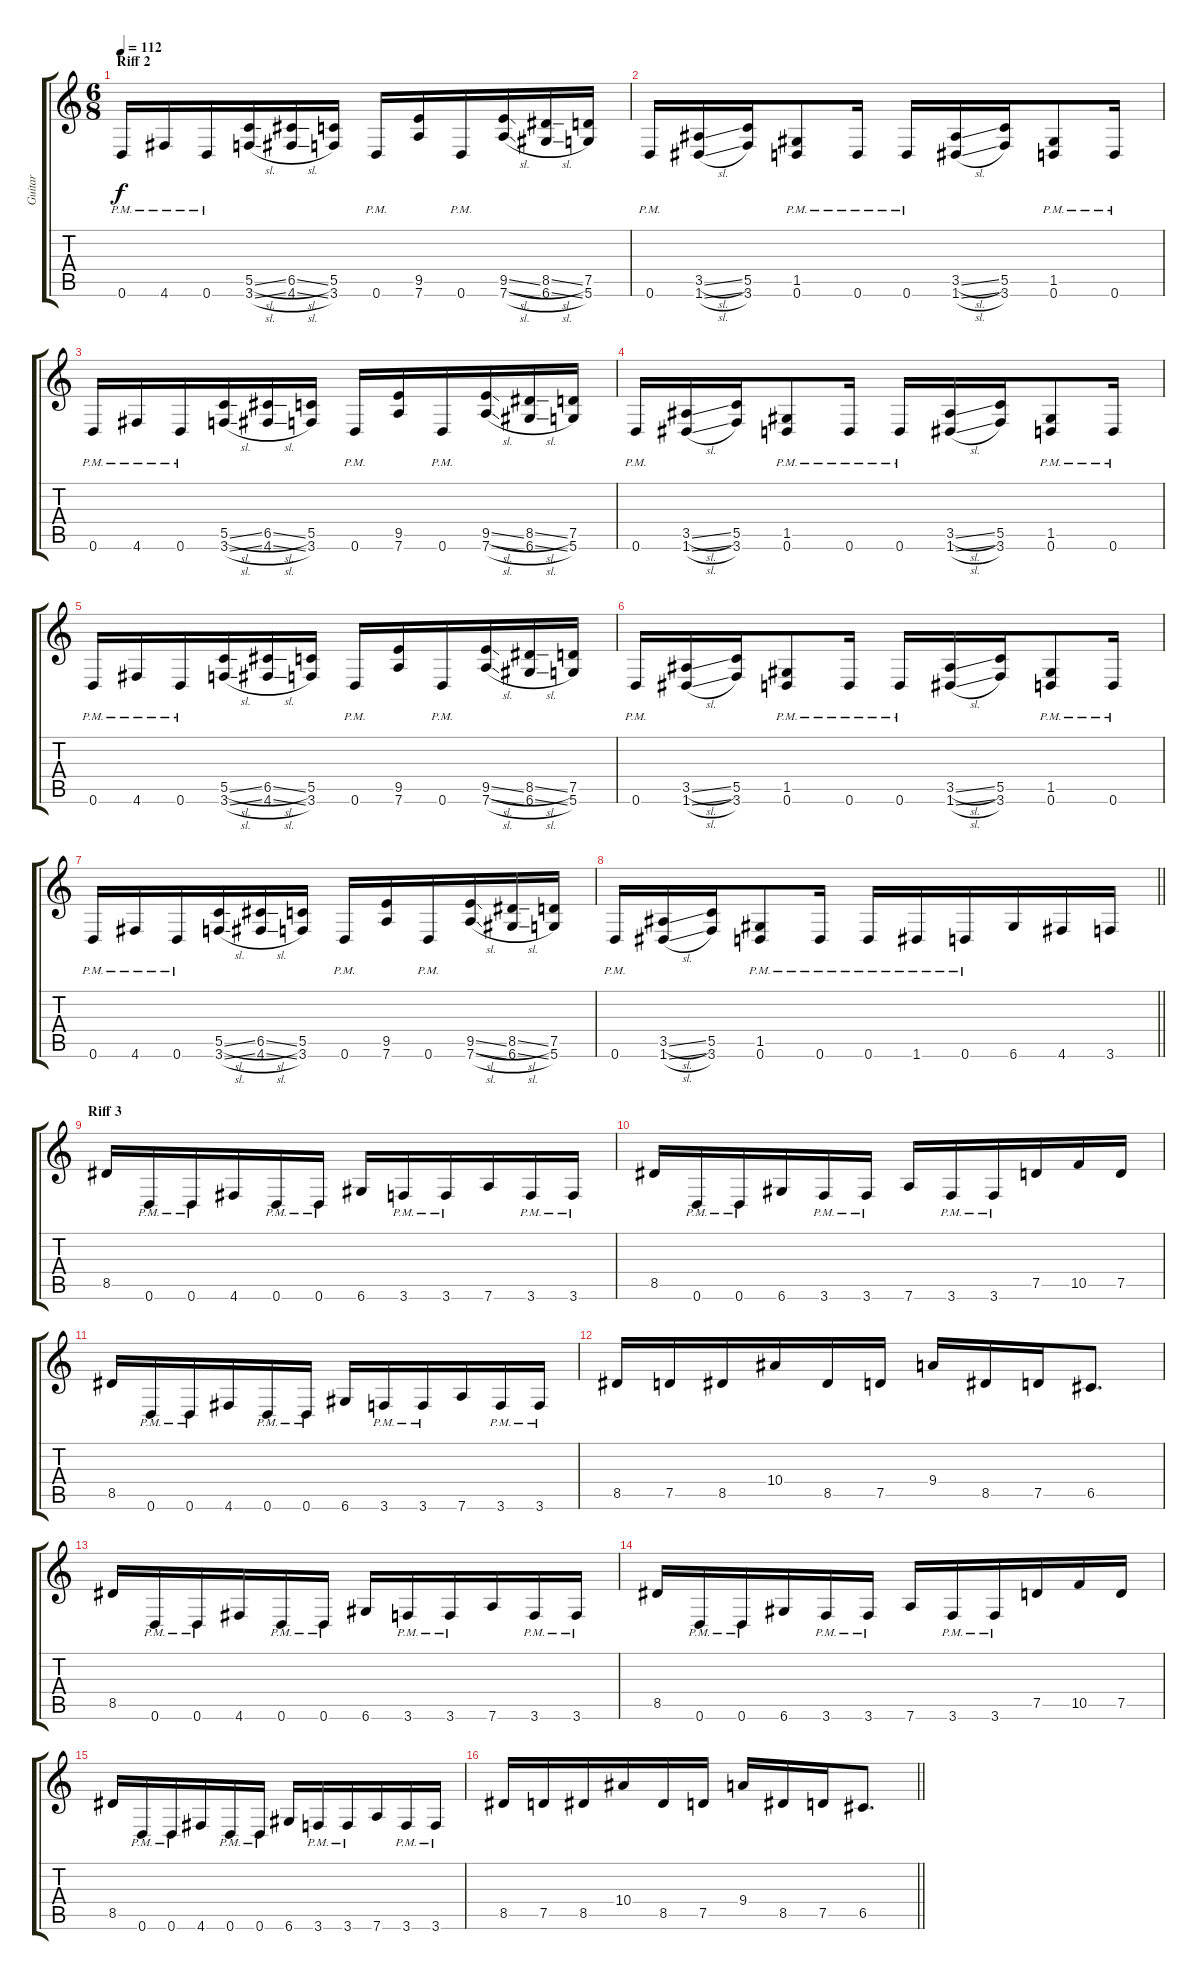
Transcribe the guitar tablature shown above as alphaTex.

\track ("Guitar" "Guitar") {instrument distortionguitar}
\staff {score tabs}
\tuning (D4 A3 F3 C3 G2 D2) {hide}
\ts (6 8)
\section ("" "Riff 2")
\tempo 112
\clef g2
\ks c
0.6{pm}.16{dy f} 4.6{pm}.16 0.6{pm}.16 (5.5{sl} 3.6{sl}).16 (6.5{sl} 4.6{sl}).16 (5.5 3.6).16 0.6{pm}.16 (9.5 7.6).16 0.6{pm}.16 (9.5{sl} 7.6{sl}).16 (8.5{sl} 6.6{sl}).16 (7.5 5.6).16 |
0.6{pm}.16 (3.5{sl} 1.6{sl}).16 (5.5 3.6).16 (1.5{pm} 0.6{pm}).8 0.6{pm}.16 0.6{pm}.16 (3.5{sl} 1.6{sl}).16 (5.5 3.6).16 (1.5{pm} 0.6{pm}).8 0.6{pm}.16 |
0.6{pm}.16 4.6{pm}.16 0.6{pm}.16 (5.5{sl} 3.6{sl}).16 (6.5{sl} 4.6{sl}).16 (5.5 3.6).16 0.6{pm}.16 (9.5 7.6).16 0.6{pm}.16 (9.5{sl} 7.6{sl}).16 (8.5{sl} 6.6{sl}).16 (7.5 5.6).16 |
0.6{pm}.16 (3.5{sl} 1.6{sl}).16 (5.5 3.6).16 (1.5{pm} 0.6{pm}).8 0.6{pm}.16 0.6{pm}.16 (3.5{sl} 1.6{sl}).16 (5.5 3.6).16 (1.5{pm} 0.6{pm}).8 0.6{pm}.16 |
0.6{pm}.16 4.6{pm}.16 0.6{pm}.16 (5.5{sl} 3.6{sl}).16 (6.5{sl} 4.6{sl}).16 (5.5 3.6).16 0.6{pm}.16 (9.5 7.6).16 0.6{pm}.16 (9.5{sl} 7.6{sl}).16 (8.5{sl} 6.6{sl}).16 (7.5 5.6).16 |
0.6{pm}.16 (3.5{sl} 1.6{sl}).16 (5.5 3.6).16 (1.5{pm} 0.6{pm}).8 0.6{pm}.16 0.6{pm}.16 (3.5{sl} 1.6{sl}).16 (5.5 3.6).16 (1.5{pm} 0.6{pm}).8 0.6{pm}.16 |
0.6{pm}.16 4.6{pm}.16 0.6{pm}.16 (5.5{sl} 3.6{sl}).16 (6.5{sl} 4.6{sl}).16 (5.5 3.6).16 0.6{pm}.16 (9.5 7.6).16 0.6{pm}.16 (9.5{sl} 7.6{sl}).16 (8.5{sl} 6.6{sl}).16 (7.5 5.6).16 |
\barLineRight lightlight
0.6{pm}.16 (3.5{sl} 1.6{sl}).16 (5.5 3.6).16 (1.5{pm} 0.6{pm}).8 0.6{pm}.16 0.6{pm}.16 1.6{pm}.16 0.6{pm}.16 6.6.16 4.6.16 3.6.16 |
\section ("" "Riff 3")
8.5.16 0.6{pm}.16 0.6{pm}.16 4.6.16 0.6{pm}.16 0.6{pm}.16 6.6.16 3.6{pm}.16 3.6{pm}.16 7.6.16 3.6{pm}.16 3.6{pm}.16 |
8.5.16 0.6{pm}.16 0.6{pm}.16 6.6.16 3.6{pm}.16 3.6{pm}.16 7.6.16 3.6{pm}.16 3.6{pm}.16 7.5.16 10.5.16 7.5.16 |
8.5.16 0.6{pm}.16 0.6{pm}.16 4.6.16 0.6{pm}.16 0.6{pm}.16 6.6.16 3.6{pm}.16 3.6{pm}.16 7.6.16 3.6{pm}.16 3.6{pm}.16 |
8.5.16 7.5.16 8.5.16 10.4.16 8.5.16 7.5.16 9.4.16 8.5.16 7.5.16 6.5.8{d} |
8.5.16 0.6{pm}.16 0.6{pm}.16 4.6.16 0.6{pm}.16 0.6{pm}.16 6.6.16 3.6{pm}.16 3.6{pm}.16 7.6.16 3.6{pm}.16 3.6{pm}.16 |
8.5.16 0.6{pm}.16 0.6{pm}.16 6.6.16 3.6{pm}.16 3.6{pm}.16 7.6.16 3.6{pm}.16 3.6{pm}.16 7.5.16 10.5.16 7.5.16 |
8.5.16 0.6{pm}.16 0.6{pm}.16 4.6.16 0.6{pm}.16 0.6{pm}.16 6.6.16 3.6{pm}.16 3.6{pm}.16 7.6.16 3.6{pm}.16 3.6{pm}.16 |
\barLineRight lightlight
8.5.16{balance 0} 7.5.16 8.5.16 10.4.16 8.5.16 7.5.16 9.4.16 8.5.16 7.5.16 6.5.8{d}
